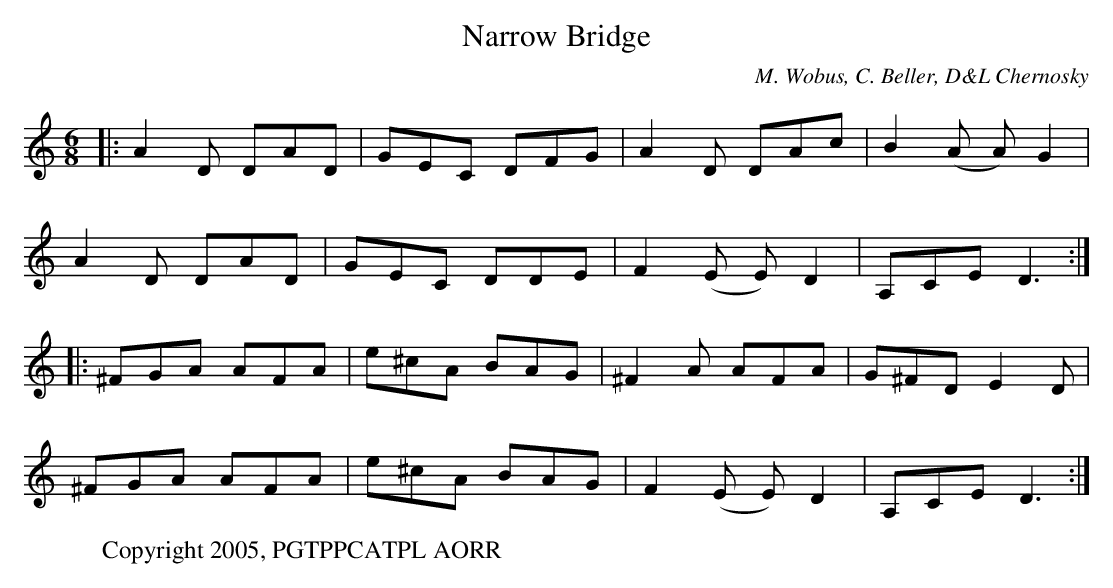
X:1
T:Narrow Bridge
C:M. Wobus, C. Beller, D&L Chernosky
M:6/8
K:ddor
 |: A2D DAD | GEC DFG | A2D DAc | B2(A A)G2 |
    A2D DAD | GEC DDE | F2(E E)D2| A,CE D3 :|
  |: ^FGA AFA | e^cA BAG | ^F2A AFA | G^FD E2D |
   ^FGA AFA | e^cA BAG | F2(E E)D2 | A,CE D3 :|
W:Copyright 2005, PGTPPCATPL AORR
